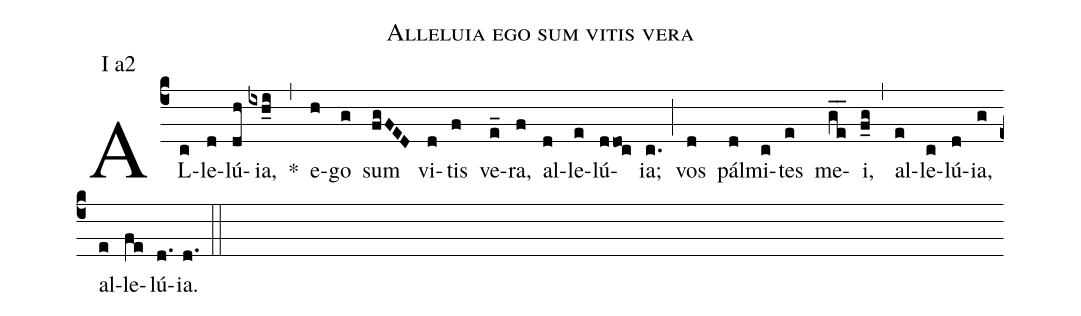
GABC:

name: Alleluia ego sum vitis vera;
annotation: I a2;
mode: 1;
%%
(c4)
AL(c)le(d)lú(dh)ia,(ixh_i) *(,)
e(h)go(g) sum(fgFED) vi(d)tis(f) ve(e_)ra,(f) al(d)le(e)lú(ddoc)ia;(c.) (;)
vos(d) pál(d)mi(c)tes(e) me(ge__)i,(f_g) (,)
al(e)le(c)lú(d)ia,(g) al(e)le(fe)lú(d.)ia.(d.) (::)
